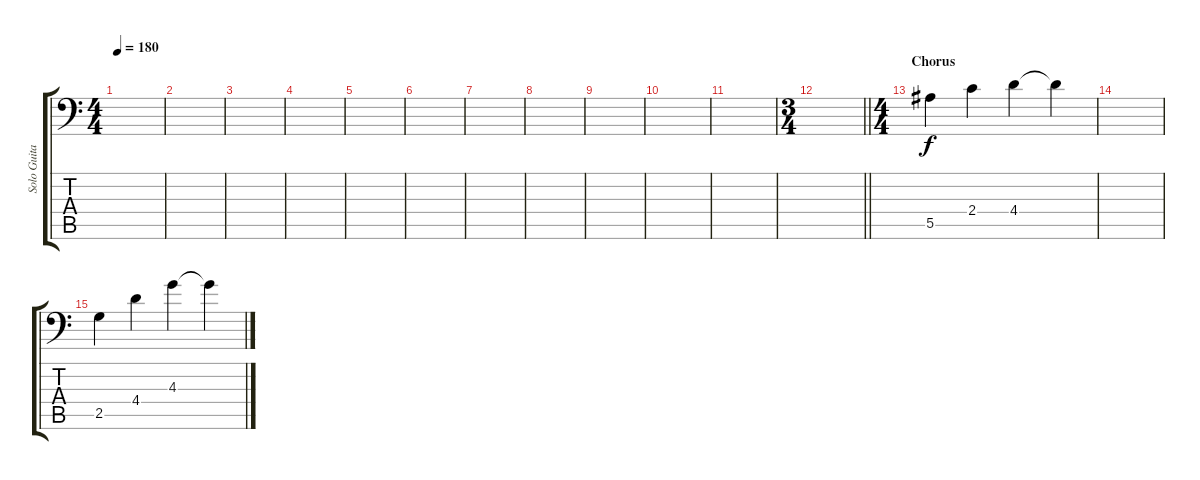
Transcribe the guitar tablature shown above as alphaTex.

\track ("Solo Guitar" "Solo Guita") {instrument distortionguitar}
\staff {score tabs}
\tuning (C4 G3 Eb3 Bb2 F2 Bb1) {hide}
\ts (4 4)
\tempo 180
\clef f4
\ks c
|
|
|
|
|
|
|
|
|
|
|
\ts (3 4)
\barLineRight lightlight
|
\ts (4 4)
\section ("" "Chorus")
5.5.4 2.4.4 4.4.4 4.4{t}.4 |
|
2.5.4 4.4.4 4.3.4 4.3{t}.4
